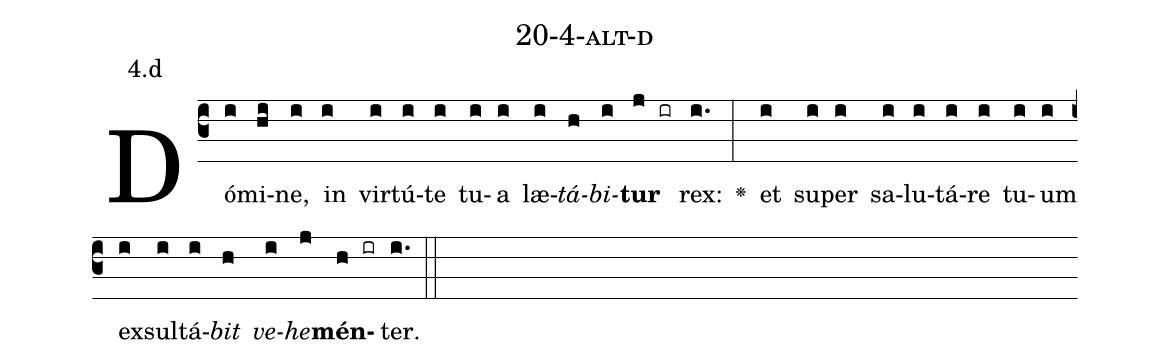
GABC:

name: 20-4-alt-d;
annotation: 4.d;
%%
(c3)Dó(i)mi(hi)ne,(i) in(i) vir(i)tú(i)te(i) tu(i)a(i) læ(i)<i>tá</i>(h)<i>bi</i>(i)<b>tur</b>(j ir) rex:(i.) <v>\greheightstar</v>(:) et(i) su(i)per(i) sa(i)lu(i)tá(i)re(i) tu(i)um(i) ex(i)sul(i)tá(i)<i>bit</i>(h) <i>ve</i>(i)<i>he</i>(j)<b>mén</b>(h ir)ter.(i.) (::)


%E(i) u(h) o(i) u(j) a(h) e.(i.) (::)
